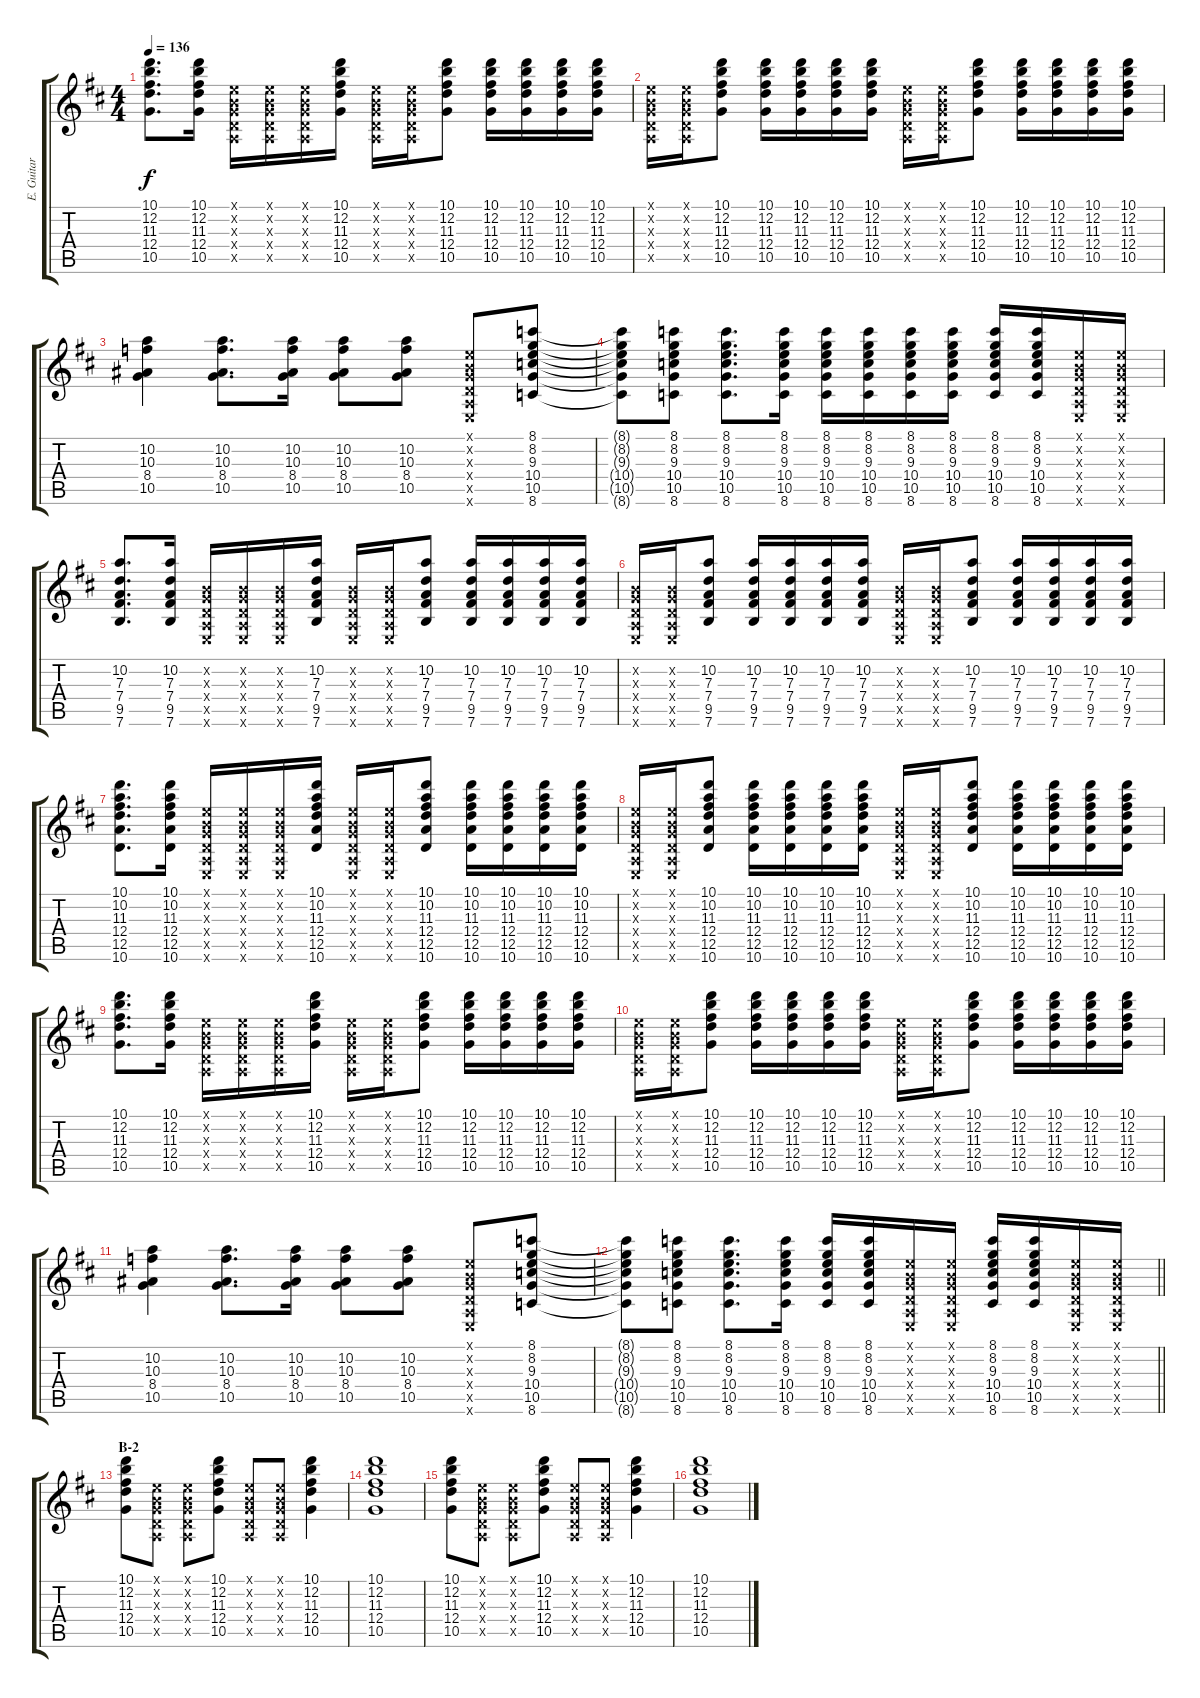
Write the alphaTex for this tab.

\track ("E. Guitar III" "E. Guitar ") {instrument overdrivenguitar}
\staff {score tabs}
\tuning (E4 B3 G3 D3 A2 E2) {hide}
\ts (4 4)
\tempo 136
\clef g2
\ks d
(10.1 12.2 11.3 12.4 10.5).8{d dy f} (10.1 12.2 11.3 12.4 10.5).16 (0.1{x} 0.2{x} 0.3{x} 0.4{x} 0.5{x}).16 (0.1{x} 0.2{x} 0.3{x} 0.4{x} 0.5{x}).16 (0.1{x} 0.2{x} 0.3{x} 0.4{x} 0.5{x}).16 (10.1 12.2 11.3 12.4 10.5).16 (0.1{x} 0.2{x} 0.3{x} 0.4{x} 0.5{x}).16 (0.1{x} 0.2{x} 0.3{x} 0.4{x} 0.5{x}).16 (10.1 12.2 11.3 12.4 10.5).8 (10.1 12.2 11.3 12.4 10.5).16 (10.1 12.2 11.3 12.4 10.5).16 (10.1 12.2 11.3 12.4 10.5).16 (10.1 12.2 11.3 12.4 10.5).16 |
(0.1{x} 0.2{x} 0.3{x} 0.4{x} 0.5{x}).16 (0.1{x} 0.2{x} 0.3{x} 0.4{x} 0.5{x}).16 (10.1 12.2 11.3 12.4 10.5).8 (10.1 12.2 11.3 12.4 10.5).16 (10.1 12.2 11.3 12.4 10.5).16 (10.1 12.2 11.3 12.4 10.5).16 (10.1 12.2 11.3 12.4 10.5).16 (0.1{x} 0.2{x} 0.3{x} 0.4{x} 0.5{x}).16 (0.1{x} 0.2{x} 0.3{x} 0.4{x} 0.5{x}).16 (10.1 12.2 11.3 12.4 10.5).8 (10.1 12.2 11.3 12.4 10.5).16 (10.1 12.2 11.3 12.4 10.5).16 (10.1 12.2 11.3 12.4 10.5).16 (10.1 12.2 11.3 12.4 10.5).16 |
(10.2 10.3 8.4 10.5).4 (10.2 10.3 8.4 10.5).8{d} (10.2 10.3 8.4 10.5).16 (10.2 10.3 8.4 10.5).8 (10.2 10.3 8.4 10.5).8 (0.1{x} 0.2{x} 0.3{x} 0.4{x} 0.5{x} 0.6{x}).8 (8.1 8.2 9.3 10.4 10.5 8.6).8 |
(8.1{t} 8.2{t} 9.3{t} 10.4{t} 10.5{t} 8.6{t}).8 (8.1 8.2 9.3 10.4 10.5 8.6).8 (8.1 8.2 9.3 10.4 10.5 8.6).8{d} (8.1 8.2 9.3 10.4 10.5 8.6).16 (8.1 8.2 9.3 10.4 10.5 8.6).16 (8.1 8.2 9.3 10.4 10.5 8.6).16 (8.1 8.2 9.3 10.4 10.5 8.6).16 (8.1 8.2 9.3 10.4 10.5 8.6).16 (8.1 8.2 9.3 10.4 10.5 8.6).16 (8.1 8.2 9.3 10.4 10.5 8.6).16 (0.1{x} 0.2{x} 0.3{x} 0.4{x} 0.5{x} 0.6{x}).16 (0.1{x} 0.2{x} 0.3{x} 0.4{x} 0.5{x} 0.6{x}).16 |
(10.2 7.3 7.4 9.5 7.6).8{d} (10.2 7.3 7.4 9.5 7.6).16 (0.2{x} 0.3{x} 0.4{x} 0.5{x} 0.6{x}).16 (0.2{x} 0.3{x} 0.4{x} 0.5{x} 0.6{x}).16 (0.2{x} 0.3{x} 0.4{x} 0.5{x} 0.6{x}).16 (10.2 7.3 7.4 9.5 7.6).16 (0.2{x} 0.3{x} 0.4{x} 0.5{x} 0.6{x}).16 (0.2{x} 0.3{x} 0.4{x} 0.5{x} 0.6{x}).16 (10.2 7.3 7.4 9.5 7.6).8 (10.2 7.3 7.4 9.5 7.6).16 (10.2 7.3 7.4 9.5 7.6).16 (10.2 7.3 7.4 9.5 7.6).16 (10.2 7.3 7.4 9.5 7.6).16 |
(0.2{x} 0.3{x} 0.4{x} 0.5{x} 0.6{x}).16 (0.2{x} 0.3{x} 0.4{x} 0.5{x} 0.6{x}).16 (10.2 7.3 7.4 9.5 7.6).8 (10.2 7.3 7.4 9.5 7.6).16 (10.2 7.3 7.4 9.5 7.6).16 (10.2 7.3 7.4 9.5 7.6).16 (10.2 7.3 7.4 9.5 7.6).16 (0.2{x} 0.3{x} 0.4{x} 0.5{x} 0.6{x}).16 (0.2{x} 0.3{x} 0.4{x} 0.5{x} 0.6{x}).16 (10.2 7.3 7.4 9.5 7.6).8 (10.2 7.3 7.4 9.5 7.6).16 (10.2 7.3 7.4 9.5 7.6).16 (10.2 7.3 7.4 9.5 7.6).16 (10.2 7.3 7.4 9.5 7.6).16 |
(10.1 10.2 11.3 12.4 12.5 10.6).8{d} (10.1 10.2 11.3 12.4 12.5 10.6).16 (0.1{x} 0.2{x} 0.3{x} 0.4{x} 0.5{x} 0.6{x}).16 (0.1{x} 0.2{x} 0.3{x} 0.4{x} 0.5{x} 0.6{x}).16 (0.1{x} 0.2{x} 0.3{x} 0.4{x} 0.5{x} 0.6{x}).16 (10.1 10.2 11.3 12.4 12.5 10.6).16 (0.1{x} 0.2{x} 0.3{x} 0.4{x} 0.5{x} 0.6{x}).16 (0.1{x} 0.2{x} 0.3{x} 0.4{x} 0.5{x} 0.6{x}).16 (10.1 10.2 11.3 12.4 12.5 10.6).8 (10.1 10.2 11.3 12.4 12.5 10.6).16 (10.1 10.2 11.3 12.4 12.5 10.6).16 (10.1 10.2 11.3 12.4 12.5 10.6).16 (10.1 10.2 11.3 12.4 12.5 10.6).16 |
(0.1{x} 0.2{x} 0.3{x} 0.4{x} 0.5{x} 0.6{x}).16 (0.1{x} 0.2{x} 0.3{x} 0.4{x} 0.5{x} 0.6{x}).16 (10.1 10.2 11.3 12.4 12.5 10.6).8 (10.1 10.2 11.3 12.4 12.5 10.6).16 (10.1 10.2 11.3 12.4 12.5 10.6).16 (10.1 10.2 11.3 12.4 12.5 10.6).16 (10.1 10.2 11.3 12.4 12.5 10.6).16 (0.1{x} 0.2{x} 0.3{x} 0.4{x} 0.5{x} 0.6{x}).16 (0.1{x} 0.2{x} 0.3{x} 0.4{x} 0.5{x} 0.6{x}).16 (10.1 10.2 11.3 12.4 12.5 10.6).8 (10.1 10.2 11.3 12.4 12.5 10.6).16 (10.1 10.2 11.3 12.4 12.5 10.6).16 (10.1 10.2 11.3 12.4 12.5 10.6).16 (10.1 10.2 11.3 12.4 12.5 10.6).16 |
(10.1 12.2 11.3 12.4 10.5).8{d} (10.1 12.2 11.3 12.4 10.5).16 (0.1{x} 0.2{x} 0.3{x} 0.4{x} 0.5{x}).16 (0.1{x} 0.2{x} 0.3{x} 0.4{x} 0.5{x}).16 (0.1{x} 0.2{x} 0.3{x} 0.4{x} 0.5{x}).16 (10.1 12.2 11.3 12.4 10.5).16 (0.1{x} 0.2{x} 0.3{x} 0.4{x} 0.5{x}).16 (0.1{x} 0.2{x} 0.3{x} 0.4{x} 0.5{x}).16 (10.1 12.2 11.3 12.4 10.5).8 (10.1 12.2 11.3 12.4 10.5).16 (10.1 12.2 11.3 12.4 10.5).16 (10.1 12.2 11.3 12.4 10.5).16 (10.1 12.2 11.3 12.4 10.5).16 |
(0.1{x} 0.2{x} 0.3{x} 0.4{x} 0.5{x}).16 (0.1{x} 0.2{x} 0.3{x} 0.4{x} 0.5{x}).16 (10.1 12.2 11.3 12.4 10.5).8 (10.1 12.2 11.3 12.4 10.5).16 (10.1 12.2 11.3 12.4 10.5).16 (10.1 12.2 11.3 12.4 10.5).16 (10.1 12.2 11.3 12.4 10.5).16 (0.1{x} 0.2{x} 0.3{x} 0.4{x} 0.5{x}).16 (0.1{x} 0.2{x} 0.3{x} 0.4{x} 0.5{x}).16 (10.1 12.2 11.3 12.4 10.5).8 (10.1 12.2 11.3 12.4 10.5).16 (10.1 12.2 11.3 12.4 10.5).16 (10.1 12.2 11.3 12.4 10.5).16 (10.1 12.2 11.3 12.4 10.5).16 |
(10.2 10.3 8.4 10.5).4 (10.2 10.3 8.4 10.5).8{d} (10.2 10.3 8.4 10.5).16 (10.2 10.3 8.4 10.5).8 (10.2 10.3 8.4 10.5).8 (0.1{x} 0.2{x} 0.3{x} 0.4{x} 0.5{x} 0.6{x}).8 (8.1 8.2 9.3 10.4 10.5 8.6).8 |
\barLineRight lightlight
(8.1{t} 8.2{t} 9.3{t} 10.4{t} 10.5{t} 8.6{t}).8 (8.1 8.2 9.3 10.4 10.5 8.6).8 (8.1 8.2 9.3 10.4 10.5 8.6).8{d} (8.1 8.2 9.3 10.4 10.5 8.6).16 (8.1 8.2 9.3 10.4 10.5 8.6).16 (8.1 8.2 9.3 10.4 10.5 8.6).16 (0.1{x} 0.2{x} 0.3{x} 0.4{x} 0.5{x} 0.6{x}).16 (0.1{x} 0.2{x} 0.3{x} 0.4{x} 0.5{x} 0.6{x}).16 (8.1 8.2 9.3 10.4 10.5 8.6).16 (8.1 8.2 9.3 10.4 10.5 8.6).16 (0.1{x} 0.2{x} 0.3{x} 0.4{x} 0.5{x} 0.6{x}).16 (0.1{x} 0.2{x} 0.3{x} 0.4{x} 0.5{x} 0.6{x}).16 |
\section ("" "B-2")
(10.1 12.2 11.3 12.4 10.5).8 (0.1{x} 0.2{x} 0.3{x} 0.4{x} 0.5{x}).8 (0.1{x} 0.2{x} 0.3{x} 0.4{x} 0.5{x}).8 (10.1 12.2 11.3 12.4 10.5).8 (0.1{x} 0.2{x} 0.3{x} 0.4{x} 0.5{x}).8 (0.1{x} 0.2{x} 0.3{x} 0.4{x} 0.5{x}).8 (10.1 12.2 11.3 12.4 10.5).4 |
(10.1 12.2 11.3 12.4 10.5).1 |
(10.1 12.2 11.3 12.4 10.5).8 (0.1{x} 0.2{x} 0.3{x} 0.4{x} 0.5{x}).8 (0.1{x} 0.2{x} 0.3{x} 0.4{x} 0.5{x}).8 (10.1 12.2 11.3 12.4 10.5).8 (0.1{x} 0.2{x} 0.3{x} 0.4{x} 0.5{x}).8 (0.1{x} 0.2{x} 0.3{x} 0.4{x} 0.5{x}).8 (10.1 12.2 11.3 12.4 10.5).4 |
(10.1 12.2 11.3 12.4 10.5).1
